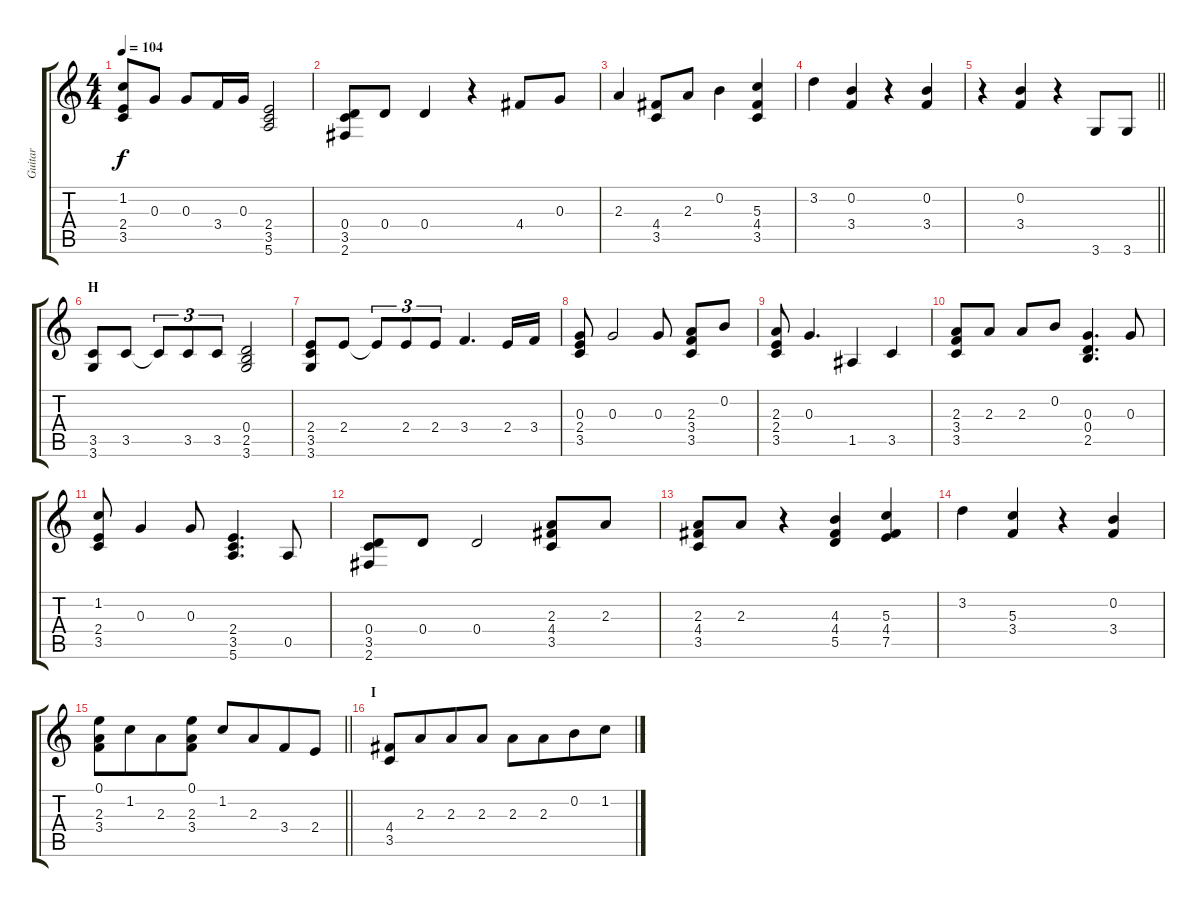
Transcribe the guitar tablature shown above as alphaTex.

\track ("Guitar" "Guitar") {instrument electricguitarclean}
\staff {score tabs}
\tuning (E4 B3 G3 D3 A2 E2) {hide}
\ts (4 4)
\tempo 104
\clef g2
\ks c
(1.2 2.4 3.5).8{dy f} 0.3.8 0.3.8 3.4.16 0.3.16 (2.4 3.5 5.6).2 |
(0.4 3.5 2.6).8 0.4.8 0.4.4 r.4 4.4.8 0.3.8 |
2.3.4 (4.4 3.5).8 2.3.8 0.2.4 (5.3 4.4 3.5).4 |
3.2.4 (0.2 3.4).4 r.4 (0.2 3.4).4 |
\barLineRight lightlight
r.4 (0.2 3.4).4 r.4 3.6.8 3.6.8 |
\section ("" "H")
(3.5 3.6).8 3.5.8 3.5{t}.8{tu (3 2)} 3.5.8{tu (3 2)} 3.5.8{tu (3 2)} (0.4 2.5 3.6).2 |
(2.4 3.5 3.6).8 2.4.8 2.4{t}.8{tu (3 2)} 2.4.8{tu (3 2)} 2.4.8{tu (3 2)} 3.4.4{d} 2.4.16 3.4.16 |
(0.3 2.4 3.5).8 0.3.2 0.3.8 (2.3 3.4 3.5).8 0.2.8 |
(2.3 2.4 3.5).8 0.3.4{d} 1.5.4 3.5.4 |
(2.3 3.4 3.5).8 2.3.8 2.3.8 0.2.8 (0.3 0.4 2.5).4{d} 0.3.8 |
(1.2 2.4 3.5).8 0.3.4 0.3.8 (2.4 3.5 5.6).4{d} 0.5.8 |
(0.4 3.5 2.6).8 0.4.8 0.4.2 (2.3 4.4 3.5).8 2.3.8 |
(2.3 4.4 3.5).8 2.3.8 r.4 (4.3 4.4 5.5).4 (5.3 4.4 7.5).4 |
3.2.4 (5.3 3.4).4 r.4 (0.2 3.4).4 |
\barLineRight lightlight
(0.1 2.3 3.4).8 1.2.8{beam merge} 2.3.8 (0.1 2.3 3.4).8 1.2.8 2.3.8{beam merge} 3.4.8 2.4.8 |
\section ("" "I")
(4.4 3.5).8 2.3.8{beam merge} 2.3.8 2.3.8 2.3.8 2.3.8{beam merge} 0.2.8 1.2.8
